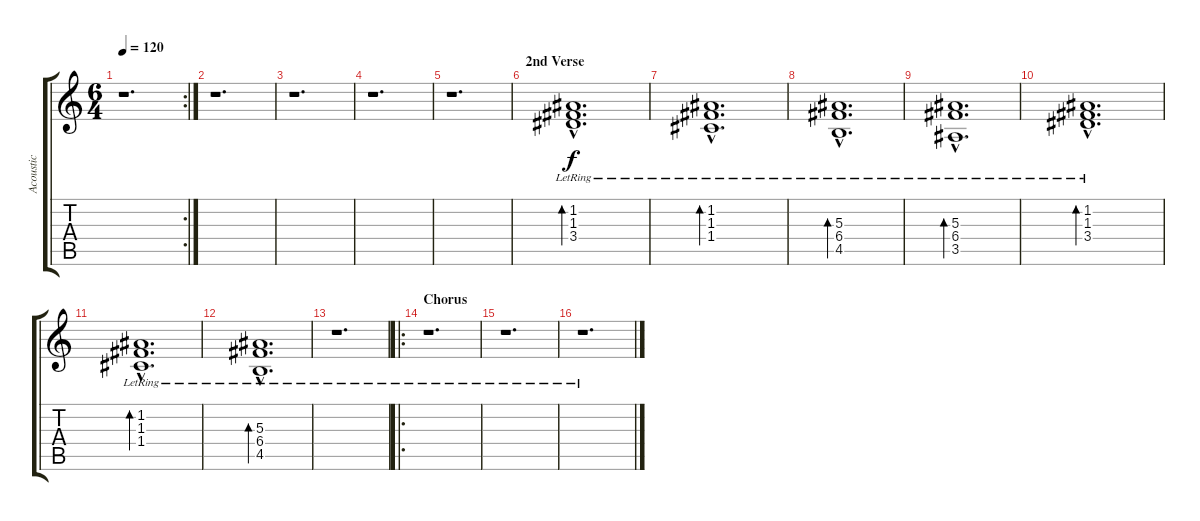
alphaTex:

\track ("Acoustic  Guitar 1" "Acoustic  ") {instrument acousticguitarsteel}
\staff {score tabs}
\tuning (D4 A3 F3 C3 G2 C2) {hide}
\rc 2
\ts (6 4)
\tempo 120
\clef g2
\ks c
r.1{d dy f} |
r.1{d} |
r.1{d} |
r.1{d} |
r.1{d} |
\section ("" "2nd Verse")
(1.2{hac lr} 1.3{hac lr} 3.4{hac lr}).1{d bd 240} |
(1.2{hac lr} 1.3{hac lr} 1.4{hac lr}).1{d bd 240} |
(5.3{hac lr} 6.4{hac lr} 4.5{hac lr}).1{d bd 240} |
(5.3{hac lr} 6.4{hac lr} 3.5{hac lr}).1{d bd 240} |
(1.2{hac lr} 1.3{hac lr} 3.4{hac lr}).1{d bd 240} |
(1.2{hac lr} 1.3{hac lr} 1.4{hac lr}).1{d bd 240} |
(5.3{hac lr} 6.4{hac lr} 4.5{hac lr}).1{d bd 240} |
r.1{d} |
\ro
\section ("" "Chorus")
r.1{d} |
r.1{d} |
r.1{d}
